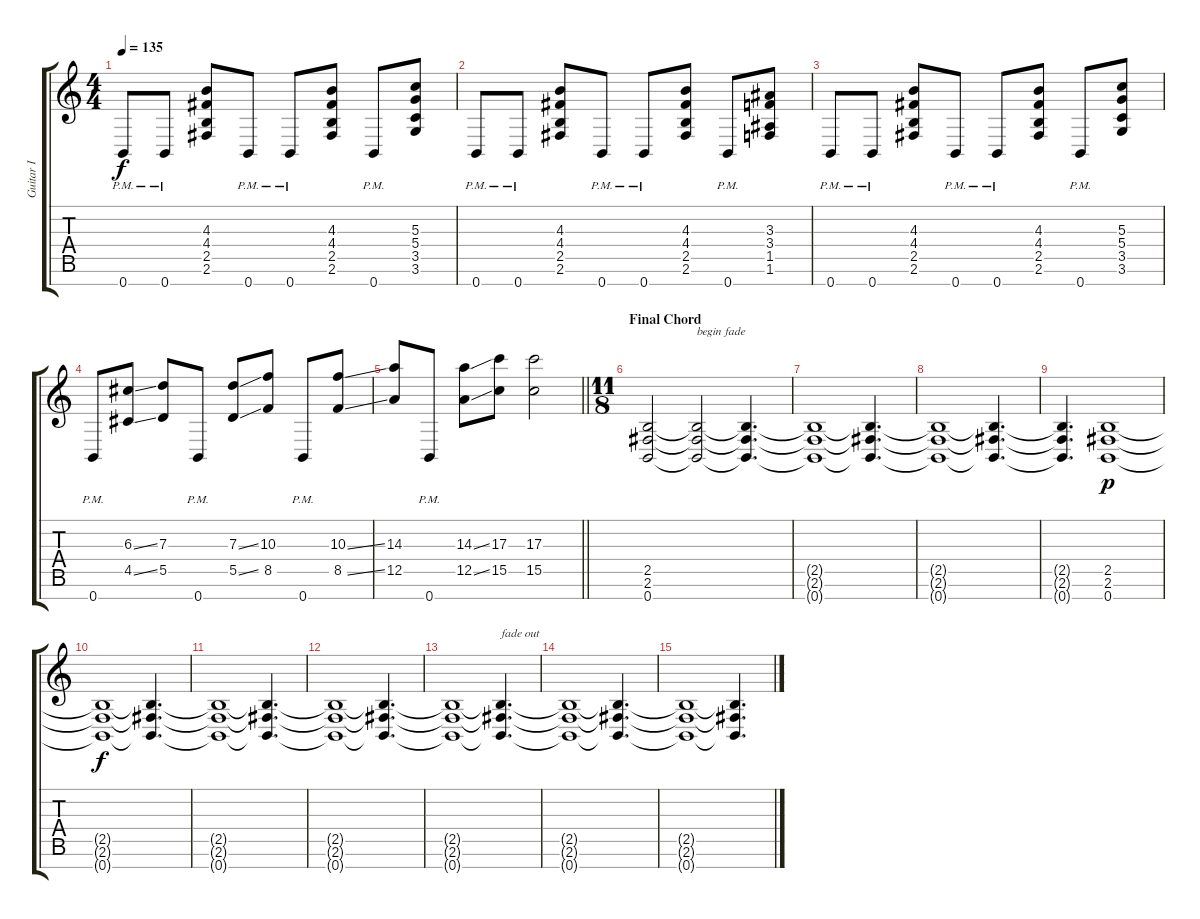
\track ("Guitar I" "Guitar I") {instrument distortionguitar}
\staff {score tabs}
\tuning (E4 B3 G3 D3 A2 E2 B1) {hide}
\ts (4 4)
\tempo 135
\clef g2
\ks c
0.7{pm}.8{dy f} 0.7{pm}.8 (4.3 4.4 2.5 2.6).8 0.7{pm}.8 0.7{pm}.8 (4.3 4.4 2.5 2.6).8 0.7{pm}.8 (5.3 5.4 3.5 3.6).8 |
0.7{pm}.8 0.7{pm}.8 (4.3 4.4 2.5 2.6).8 0.7{pm}.8 0.7{pm}.8 (4.3 4.4 2.5 2.6).8 0.7{pm}.8 (3.3 3.4 1.5 1.6).8 |
0.7{pm}.8 0.7{pm}.8 (4.3 4.4 2.5 2.6).8 0.7{pm}.8 0.7{pm}.8 (4.3 4.4 2.5 2.6).8 0.7{pm}.8 (5.3 5.4 3.5 3.6).8 |
0.7{pm}.8 (6.3{ss} 4.5{ss}).8 (7.3 5.5).8 0.7{pm}.8 (7.3{ss} 5.5{ss}).8 (10.3 8.5).8 0.7{pm}.8 (10.3{ss} 8.5{ss}).8 |
\barLineRight lightlight
(14.3 12.5).8 0.7{pm}.8 (14.3{ss} 12.5{ss}).8 (17.3 15.5).8 (17.3 15.5).2 |
\ts (11 8)
\section ("" "Final Chord")
(2.5 2.6 0.7).2{volume 0} (2.5{t} 2.6{t} 0.7{t}).2{txt "begin fade"} (2.5{t} 2.6{t} 0.7{t}).4{d} |
(2.5{t} 2.6{t} 0.7{t}).1 (2.5{t} 2.6{t} 0.7{t}).4{d} |
(2.5{t} 2.6{t} 0.7{t}).1 (2.5{t} 2.6{t} 0.7{t}).4{d} |
(2.5{t} 2.6{t} 0.7{t}).4{d} (2.5 2.6 0.7).1{dy p volume 0} |
(2.5{t} 2.6{t} 0.7{t}).1{dy f} (2.5{t} 2.6{t} 0.7{t}).4{d} |
(2.5{t} 2.6{t} 0.7{t}).1 (2.5{t} 2.6{t} 0.7{t}).4{d} |
(2.5{t} 2.6{t} 0.7{t}).1 (2.5{t} 2.6{t} 0.7{t}).4{d} |
(2.5{t} 2.6{t} 0.7{t}).1 (2.5{t} 2.6{t} 0.7{t}).4{d txt "fade out"} |
(2.5{t} 2.6{t} 0.7{t}).1 (2.5{t} 2.6{t} 0.7{t}).4{d} |
(2.5{t} 2.6{t} 0.7{t}).1 (2.5{t} 2.6{t} 0.7{t}).4{d}
